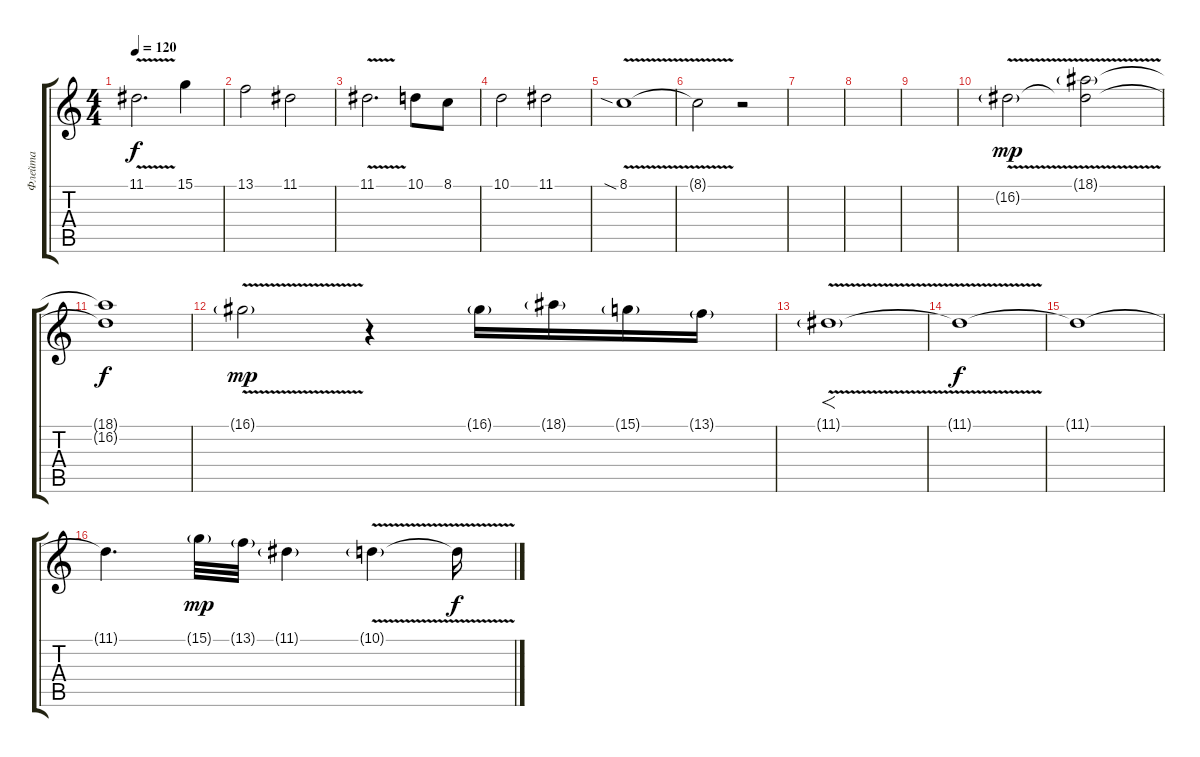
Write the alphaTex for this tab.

\track ("Флейта" "Флейта") {instrument flute}
\staff {score tabs}
\tuning (E4 B3 G3 D3 A2 E2) {hide}
\ts (4 4)
\tempo 120
\clef g2
\ks c
11.1{v}.2{d dy f} 15.1.4 |
13.1.2 11.1.2 |
11.1{v}.2{d} 10.1.8 8.1.8 |
10.1.2 11.1.2 |
8.1{v sia}.1 |
8.1{t}.2 r.2 |
|
|
|
16.2{v g}.2{dy mp} (18.1{g} 16.2{t}).2 |
(18.1{t} 16.2{t}).1{dy f} |
16.1{v g}.2{dy mp} r.4 16.1{g}.16 18.1{g}.16 15.1{g}.16 13.1{g}.16 |
11.1{v g}.1{f} |
11.1{t}.1{dy f} |
11.1{t}.1 |
11.1{t}.4{d} 15.1{g}.32{dy mp} 13.1{g}.32 11.1{g}.4 10.1{v g}.4 10.1{t}.16{dy f}
